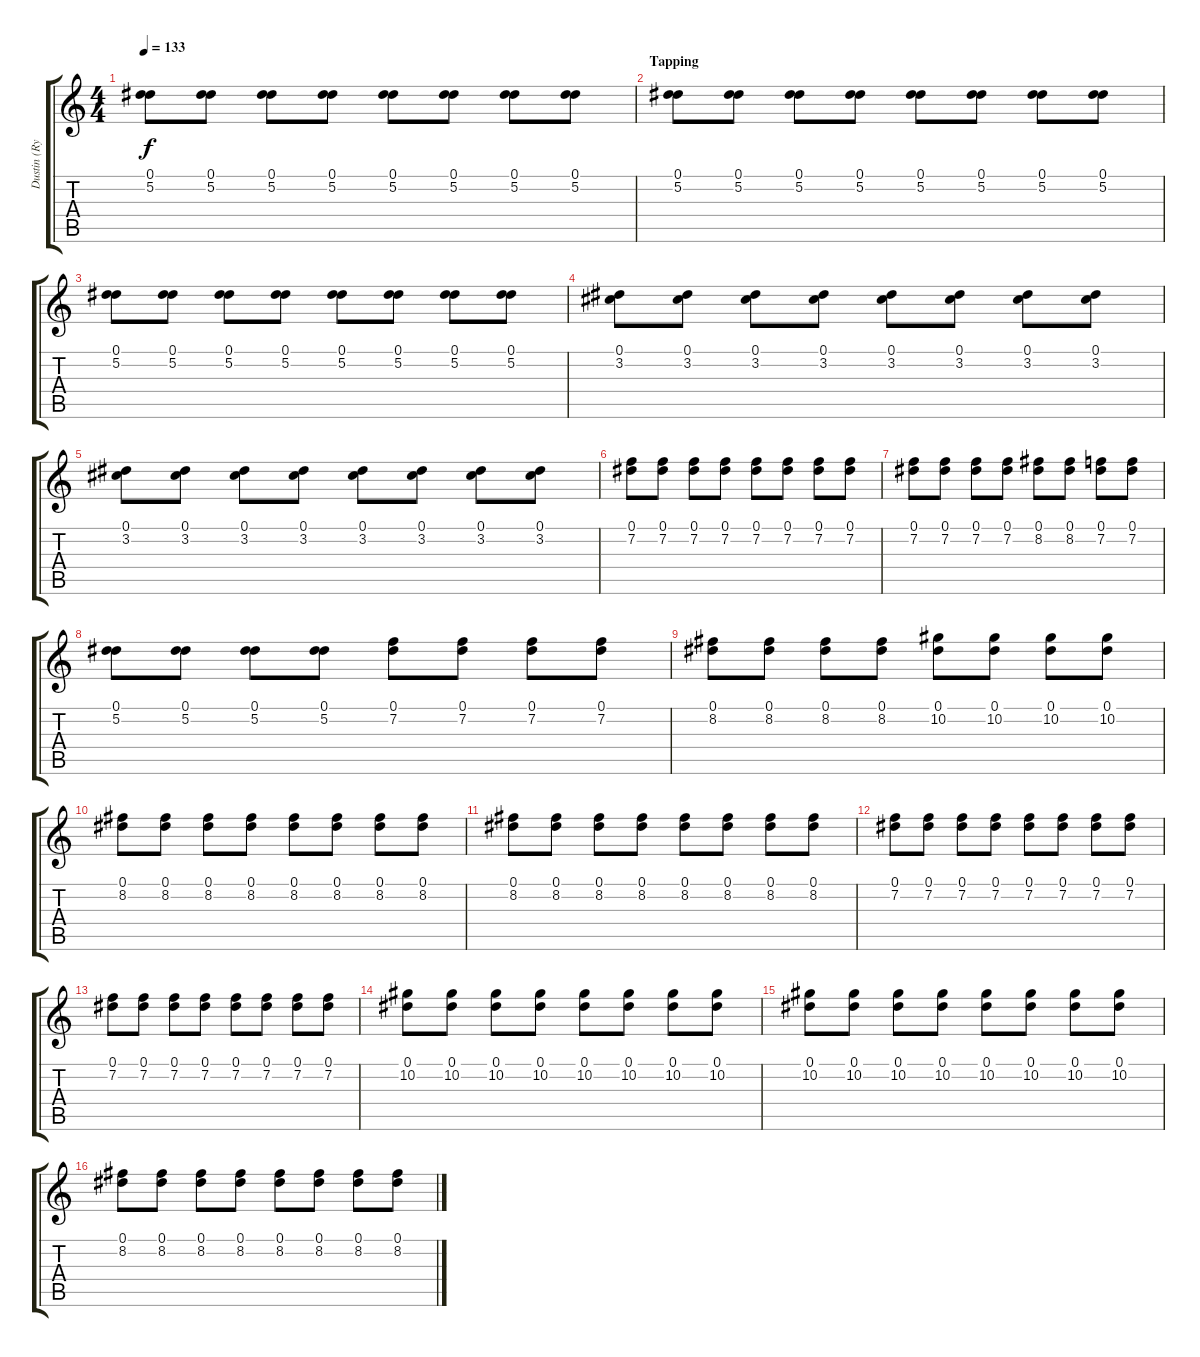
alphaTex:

\track ("Dustin (Rythm)" "Dustin (Ry") {instrument overdrivenguitar}
\staff {score tabs}
\tuning (Eb4 Bb3 Gb3 Db3 Ab2 Db2) {hide}
\ts (4 4)
\tempo 133
\clef g2
\ks c
(0.1 5.2).8{dy f} (0.1 5.2).8 (0.1 5.2).8 (0.1 5.2).8 (0.1 5.2).8 (0.1 5.2).8 (0.1 5.2).8 (0.1 5.2).8 |
\section ("" "Tapping")
(0.1 5.2).8 (0.1 5.2).8 (0.1 5.2).8 (0.1 5.2).8 (0.1 5.2).8 (0.1 5.2).8 (0.1 5.2).8 (0.1 5.2).8 |
(0.1 5.2).8 (0.1 5.2).8 (0.1 5.2).8 (0.1 5.2).8 (0.1 5.2).8 (0.1 5.2).8 (0.1 5.2).8 (0.1 5.2).8 |
(0.1 3.2).8 (0.1 3.2).8 (0.1 3.2).8 (0.1 3.2).8 (0.1 3.2).8 (0.1 3.2).8 (0.1 3.2).8 (0.1 3.2).8 |
(0.1 3.2).8 (0.1 3.2).8 (0.1 3.2).8 (0.1 3.2).8 (0.1 3.2).8 (0.1 3.2).8 (0.1 3.2).8 (0.1 3.2).8 |
(0.1 7.2).8 (0.1 7.2).8 (0.1 7.2).8 (0.1 7.2).8 (0.1 7.2).8 (0.1 7.2).8 (0.1 7.2).8 (0.1 7.2).8 |
(0.1 7.2).8 (0.1 7.2).8 (0.1 7.2).8 (0.1 7.2).8 (0.1 8.2).8 (0.1 8.2).8 (0.1 7.2).8 (0.1 7.2).8 |
(0.1 5.2).8 (0.1 5.2).8 (0.1 5.2).8 (0.1 5.2).8 (0.1 7.2).8 (0.1 7.2).8 (0.1 7.2).8 (0.1 7.2).8 |
(0.1 8.2).8 (0.1 8.2).8 (0.1 8.2).8 (0.1 8.2).8 (0.1 10.2).8 (0.1 10.2).8 (0.1 10.2).8 (0.1 10.2).8 |
(0.1 8.2).8 (0.1 8.2).8 (0.1 8.2).8 (0.1 8.2).8 (0.1 8.2).8 (0.1 8.2).8 (0.1 8.2).8 (0.1 8.2).8 |
(0.1 8.2).8 (0.1 8.2).8 (0.1 8.2).8 (0.1 8.2).8 (0.1 8.2).8 (0.1 8.2).8 (0.1 8.2).8 (0.1 8.2).8 |
(0.1 7.2).8 (0.1 7.2).8 (0.1 7.2).8 (0.1 7.2).8 (0.1 7.2).8 (0.1 7.2).8 (0.1 7.2).8 (0.1 7.2).8 |
(0.1 7.2).8 (0.1 7.2).8 (0.1 7.2).8 (0.1 7.2).8 (0.1 7.2).8 (0.1 7.2).8 (0.1 7.2).8 (0.1 7.2).8 |
(0.1 10.2).8 (0.1 10.2).8 (0.1 10.2).8 (0.1 10.2).8 (0.1 10.2).8 (0.1 10.2).8 (0.1 10.2).8 (0.1 10.2).8 |
(0.1 10.2).8 (0.1 10.2).8 (0.1 10.2).8 (0.1 10.2).8 (0.1 10.2).8 (0.1 10.2).8 (0.1 10.2).8 (0.1 10.2).8 |
(0.1 8.2).8 (0.1 8.2).8 (0.1 8.2).8 (0.1 8.2).8 (0.1 8.2).8 (0.1 8.2).8 (0.1 8.2).8 (0.1 8.2).8
